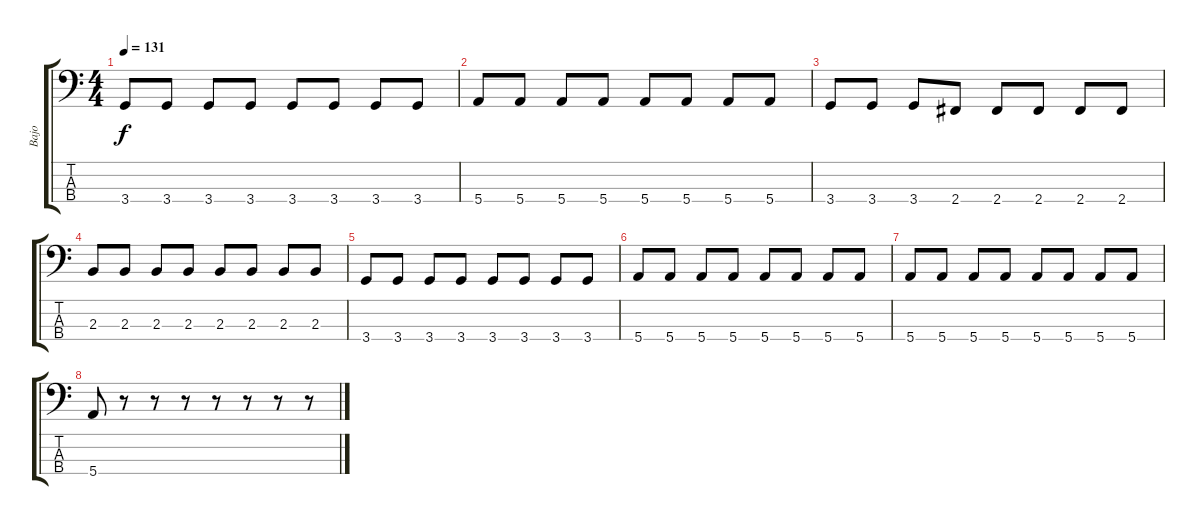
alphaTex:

\track ("Bajo" "Bajo") {instrument electricbasspick}
\staff {score tabs}
\tuning (G2 D2 A1 E1) {hide}
\ts (4 4)
\tempo 131
\clef f4
\ks c
3.4.8{dy f} 3.4.8 3.4.8 3.4.8 3.4.8 3.4.8 3.4.8 3.4.8 |
5.4.8 5.4.8 5.4.8 5.4.8 5.4.8 5.4.8 5.4.8 5.4.8 |
3.4.8 3.4.8 3.4.8 2.4.8 2.4.8 2.4.8 2.4.8 2.4.8 |
2.3.8 2.3.8 2.3.8 2.3.8 2.3.8 2.3.8 2.3.8 2.3.8 |
3.4.8 3.4.8 3.4.8 3.4.8 3.4.8 3.4.8 3.4.8 3.4.8 |
5.4.8 5.4.8 5.4.8 5.4.8 5.4.8 5.4.8 5.4.8 5.4.8 |
5.4.8 5.4.8 5.4.8 5.4.8 5.4.8 5.4.8 5.4.8 5.4.8 |
5.4.8 r.8 r.8 r.8 r.8 r.8 r.8 r.8
